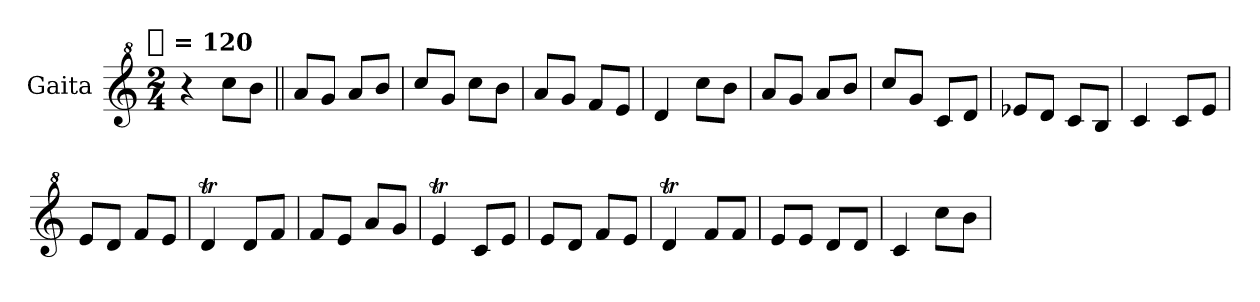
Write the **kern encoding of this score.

**kern
*part1
*staff1
*I"Gaita
*clefG^2
*k[]
!!LO:TX:omd:t=[quarter] = 120
*M2/4
*MM120
=1
4r
8cccL
8bbJ
=||
8aaL
8ggJ
8aaL
8bbJ
=
8cccL
8ggJ
8cccL
8bbJ
=
8aaL
8ggJ
8ffL
8eeJ
=
4dd
8cccL
8bbJ
=
8aaL
8ggJ
8aaL
8bbJ
=
8cccL
8ggJ
8ccL
8ddJ
=
8ee-XL
8ddJ
8ccL
8bJ
=
4cc
8ccL
8eeJ
=
8eeL
8ddJ
8ffL
8eeJ
=
4ddT
8ddL
8ffJ
=
8ffL
8eeJ
8aaL
8ggJ
=
4eet
8ccL
8eeJ
=
8eeL
8ddJ
8ffL
8eeJ
=
4ddT
8ffL
8ffJ
=
8eeL
8eeJ
8ddL
8ddJ
=
4cc
8cccL
8bbJ
=
*-
